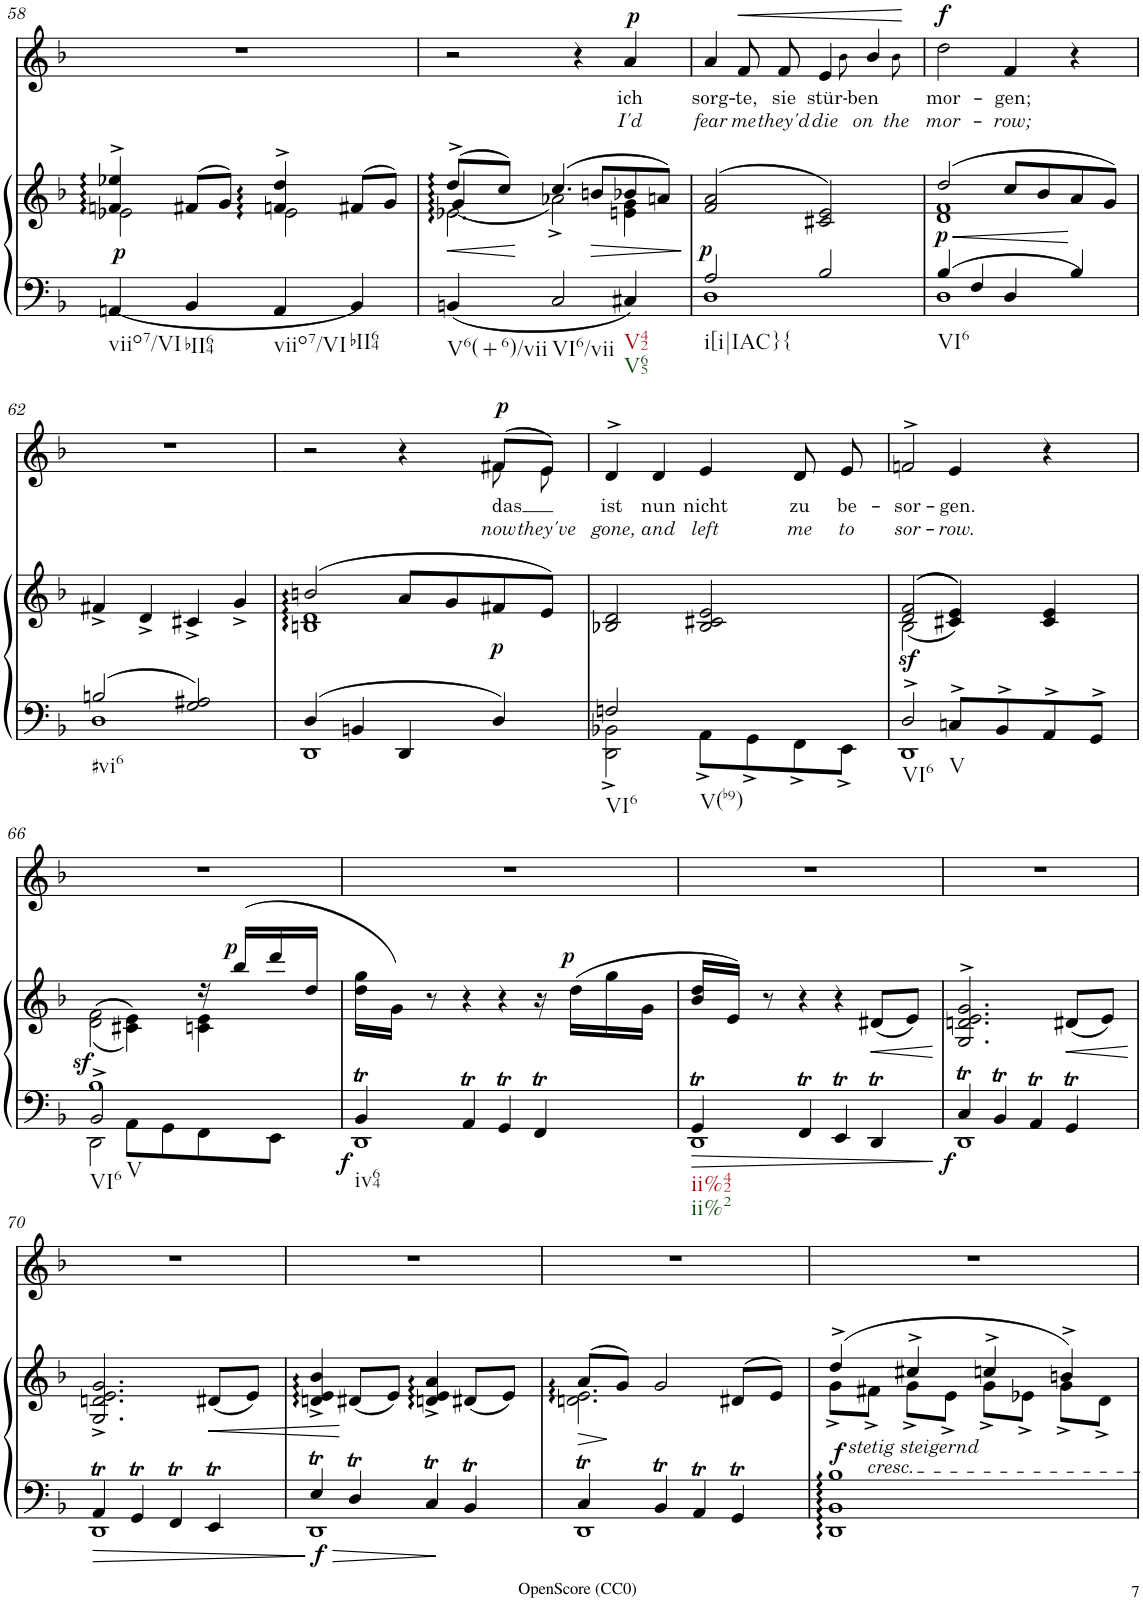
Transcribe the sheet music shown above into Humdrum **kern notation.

**kern	**kern	**dynam	**kern	**text	**text	**dynam
*part2	*part2	*part2	*part1	*part1	*part1	*part1
*staff3	*staff2	*staff2/3	*staff1	*staff1	*staff1	*staff1
*I"Piano	*	*	*I"Voice	*	*	*
*I'Pno	*	*	*	*	*	*
!!LO:PB:g=z
*clefF4	*clefG2	*	*clefG2	*	*	*
*k[b-]	*k[b-]	*	*k[b-]	*	*	*
*M4/4	*M4/4	*	*M4/4	*	*	*
=58	=58	=58	=58	=58	=58	=58
*	*^	*	*	*	*	*
!LO:TX:b:t=viio7/VI	!	!	!	!	!	!	!
!	!	!	!LO:DY:b	!	!	!	!
4AAn/	4fn/^ 4ee-X/^	2e-X\	p	1r	.	.	.
!LO:TX:b:t=bII64	!	!	!	!	!	!	!
4BB-/	(>8f#X/L	.	.	.	.	.	.
.	8g/J)	.	.	.	.	.	.
!LO:TX:b:t=viio7/VI	!	!	!	!	!	!	!
4AA/	4fn/^ 4dd/^	2e-\	.	.	.	.	.
!LO:TX:b:t=bII64	!	!	!	!	!	!	!
4BB-/	(>8f#X/L	.	.	.	.	.	.
.	8g/J)	.	.	.	.	.	.
*	*v	*v	*	*	*	*	*
=59	=59	=59	=59	=59	=59	=59
!LO:TX:b:t=V6(+6)/vii	!	!	!	!	!	!
!	!	!LO:HP:b	!	!	!	!
*	*^	*	*	*	*	*
*	*	*^	*	*	*	*	*
4BBn/	(8dd^/L	(<4g/	2.e-X\	<	2r	.	.	.
.	8cc/J)	.	.	.	.	.	.	.
!LO:TX:b:t=VI6/vii	!	!	!	!	!	!	!	!
2C/	(4.cc/	2a-X^\)	.	.	.	.	.	.
.	.	.	.	.	4r	.	.	.
!	!	!	!	!LO:HP:b	!	!	!	!
.	8bn/L	.	.	>	.	.	.	.
!LO:TX:b:t=V42	!	!	!	!	!	!	!	!
!LO:TX:b:t=V65	!	!	!	!	!	!	!	!
!	!	!	!	!	!	!LO:LY:b	!LO:LY:b	!LO:DY:a
4C#X/	8b-X/	4g\	4en\	.	4a/	ich	I'd	p
.	8an/J)	.	.	.	.	.	.	.
*	*v	*v	*v	*	*	*	*	*
.	.	[	.	.	.	.
=60	=60	=60	=60	=60	=60	=60
*^	*	*	*	*	*	*
!LO:TX:b:t=i[i|IAC}{	!	!	!	!	!	!	!
!	!	!	!LO:DY:b	!	!LO:LY:b	!LO:LY:b	!
*	*	*	*	*^	*	*	*
2A/	1D	(>2f/ 2a/	p	4a/	2ryy	sorg-	fear	.
!	!	!	!	!	!	!LO:LY:b	!LO:LY:b	!LO:HP:b
.	.	.	.	8f/	.	-te,	me	<
!	!	!	!	!	!	!LO:LY:b	!LO:LY:b	!
.	.	.	.	8f/	.	sie	they'd	.
!	!	!	!	!	!	!LO:LY:b	!LO:LY:b	!
2B-/	.	2c#X/ 2e/)	.	4e/	4ryy	stür-	die	.
!	!	!	!	!	!	!LO:LY:b	!LO:LY:b	!
.	.	.	.	4b-/	8b-\	-ben	on	.
!	!	!	!	!	!	!	!LO:LY:b	!
.	.	.	.	.	8b-\	.	the	.
*v	*v	*	*	*v	*v	*	*	*
.	.	.	.	.	.	[
=61	=61	=61	=61	=61	=61	=61
*^	*	*	*	*	*	*
!LO:TX:b:t=VI6	!	!	!	!	!	!	!
!	!	!	!LO:HP:b	!	!LO:LY:b	!LO:LY:b	!
*	*	*^	*	*	*	*	*
!	!	!	!	!LO:DY:n=1:b	!	!	!	!LO:DY:a
4B-/	1D	(2dd/	1d 1f	< p	2dd\	mor-	mor-	f
4F/	.	.	.	.	.	.	.	.
!	!	!	!	!	!	!LO:LY:b	!LO:LY:b	!
4D/	.	8cc/L	.	.	4f/	-gen;	-row;	.
.	.	8b-/	.	.	.	.	.	.
4B-/	.	8a/	.	.	4r	.	.	.
.	.	8g/J)	.	]	.	.	.	.
*	*	*v	*v	*	*	*	*	*
!!LO:LB:g=z
=62	=62	=62	=62	=62	=62	=62	=62
!LO:TX:b:t=#vi6	!	!	!	!	!	!	!
2Bn/	1D	4f#X^/	.	1r	.	.	.
.	.	4d^/	.	.	.	.	.
2G/ 2A#X/	.	4c#X^/	.	.	.	.	.
.	.	4g^/	.	.	.	.	.
=63	=63	=63	=63	=63	=63	=63	=63
*	*	*^	*	*^	*	*	*
4D/	1DD	(2bn/	1Bn 1d	.	2r	2ryy	.	.	.
4BBn/	.	.	.	.	.	.	.	.	.
4DD/	.	8a/L	.	.	4r	4ryy	.	.	.
.	.	8g/	.	.	.	.	.	.	.
!	!	!	!	!LO:DY:b	!	!	!LO:LY:b	!LO:LY:b	!LO:DY:a
4D/	.	8f#X/	.	p	(>8f#X/L	8f#\	das	now	p
!	!	!	!	!	!	!	!	!LO:LY:b	!
.	.	8e/J)	.	.	8e/J)	8e\	.	they've	.
*	*	*v	*v	*	*	*	*	*	*
=64	=64	=64	=64	=64	=64	=64	=64	=64
!LO:TX:b:t=VI6	!	!	!	!	!	!	!	!
!	!	!	!	!	!	!LO:LY:b	!LO:LY:b	!
*	*	*	*	*v	*v	*	*	*
2Fn/	2DD\^ 2BB-X\^	2B-X/ 2d/	.	4d^>/	ist	gone,	.
!	!	!	!	!	!LO:LY:b	!LO:LY:b	!
.	.	.	.	4d/	nun	and	.
!LO:TX:b:t=V(b9)	!	!	!	!	!	!	!
!	!	!	!	!	!LO:LY:b	!LO:LY:b	!
2ryy	8AA^\L	2B-/ 2c#X/ 2e/	.	4e/	nicht	left	.
.	8GG^\	.	.	.	.	.	.
!	!	!	!	!	!LO:LY:b	!LO:LY:b	!
.	8FF^\	.	.	8d/	zu	me	.
!	!	!	!	!	!LO:LY:b	!LO:LY:b	!
.	8EE^\J	.	.	8e/	be-	to	.
=65	=65	=65	=65	=65	=65	=65	=65
*	*	*^	*	*	*	*	*
!LO:TX:b:t=V	!	!	!	!	!	!	!	!
!	!	!	!	!LO:DY:a=2	!	!LO:LY:b	!LO:LY:b	!
2D^/	1DD	(>(2d/ 2f/	(<2B-\	sf	2fn^>/	-sor-	sor-	.
!LO:TX:b:t=VI6	!	!	!	!	!	!	!	!
!	!	!	!	!	!	!LO:LY:b	!LO:LY:b	!
8Cn^/L	.	(4c#X/ 4e/))	2ryy	.	4e/	-gen.	-row.	.
8BB-^/	.	.	.	.	.	.	.	.
8AA^/	.	4c#/ 4e/	.	.	4r	.	.	.
8GG^/J	.	.	.	.	.	.	.	.
!!LO:LB:g=z
=66	=66	=66	=66	=66	=66	=66	=66	=66
*	*^	*	*	*	*	*	*	*
!LO:TX:b:t=V	!	!	!	!	!	!	!	!	!
!	!	!	!	!	!LO:DY:a=2	!	!	!	!
1B-	2BB-^/	2DD\	2.ryy	(<(>2d\ 2f\	sf	1r	.	.	.
!	!LO:TX:b:t=VI6	!	!	!	!	!	!	!	!
.	8AA\L	2ryy	.	4c#X\ 4e\))	.	.	.	.	.
.	8GG\	.	.	.	.	.	.	.	.
.	8FF\	.	16r	4cn\ 4e\	.	.	.	.	.
!	!	!	!	!	!LO:DY:a	!	!	!	!
.	.	.	16bb-/LL	.	p	.	.	.	.
.	8EE\J	.	16ddd/	.	.	.	.	.	.
.	.	.	16dd/JJ	.	.	.	.	.	.
*	*v	*v	*	*	*	*	*	*	*
*	*	*v	*v	*	*	*	*	*
=67	=67	=67	=67	=67	=67	=67	=67
!LO:TX:b:t=iv64	!	!	!	!	!	!	!
!	!	!	!LO:DY:b=2	!	!	!	!
4BB-T/	1DD	16dd\ 16gg\LL	f	1r	.	.	.
.	.	16g\JJ)	.	.	.	.	.
.	.	8r	.	.	.	.	.
4AAt/	.	4r	.	.	.	.	.
4GGT/	.	4r	.	.	.	.	.
4FFT/	.	16r	.	.	.	.	.
!	!	!	!LO:DY:a	!	!	!	!
.	.	(16dd\LL	p	.	.	.	.
.	.	16gg\	.	.	.	.	.
.	.	16g\JJ	.	.	.	.	.
=68	=68	=68	=68	=68	=68	=68	=68
!LO:TX:b:t=ii%42	!	!	!	!	!	!	!
!LO:TX:b:t=ii%2	!	!	!	!	!	!	!
!	!	!	!LO:HP:b=2	!	!	!	!
4GGT/	1DD	16b-/ 16dd/LL	>	1r	.	.	.
.	.	16e/JJ)	.	.	.	.	.
.	.	8r	.	.	.	.	.
4FFT/	.	4r	.	.	.	.	.
4EEt/	.	4r	.	.	.	.	.
!	!	!	!LO:HP:b	!	!	!	!
4DDT/	.	(8d#X/L	<	.	.	.	.
.	.	8e/J)	.	.	.	.	.
*v	*v	*	*	*	*	*	*
.	.	[ [	.	.	.	.
=69	=69	=69	=69	=69	=69	=69
*^	*	*	*	*	*	*
!	!	!	!LO:DY:b=2	!	!	!	!
4CT/	1DD	2.G/^> 2.dn/^> 2.e/^> 2.g/^>	f	1r	.	.	.
4BB-T/	.	.	.	.	.	.	.
4AAt/	.	.	.	.	.	.	.
!	!	!	!LO:HP:b	!	!	!	!
4GGT/	.	(8d#X/L	<	.	.	.	.
.	.	8e/J)	.	.	.	.	.
*v	*v	*	*	*	*	*	*
.	.	]	.	.	.	.
!!LO:LB:g=z
=70	=70	=70	=70	=70	=70	=70
*^	*	*	*	*	*	*
4AAt/	1DD	2.G/^ 2.dn/^ 2.e/^ 2.g/^	.	1r	.	.	.
4GGT/	.	.	.	.	.	.	.
4FFT/	.	.	.	.	.	.	.
!	!	!	!LO:HP:b	!	!	!	!
4EEt/	.	(8d#X/L	<	.	.	.	.
.	.	8e/J)	.	.	.	.	.
=71	=71	=71	=71	=71	=71	=71	=71
!	!	!	!LO:HP:b=2	!	!	!	!
!	!	!	!LO:DY:n=1:b=2	!	!	!	!
4Et/	1DD	4dn/^ 4e/^ 4b-/^	> f	1r	.	.	.
4DT/	.	(8d#X/L	[	.	.	.	.
.	.	8e/J)	.	.	.	.	.
4CT/	.	4dn/^ 4e/^ 4a/^	.	.	.	.	.
4BB-T/	.	(8d#X/L	[	.	.	.	.
.	.	8e/J)	.	.	.	.	.
=72	=72	=72	=72	=72	=72	=72	=72
*	*	*^	*	*	*	*	*
4CT/	1DD	(>8a/L	2.dn\ 2.e\	.	1r	.	.	.
.	.	8g/J)	.	]	.	.	.	.
4BB-T/	.	2g/	.	.	.	.	.	.
4AAt/	.	.	.	.	.	.	.	.
4GGT/	.	(>8d#X/L	4ryy	.	.	.	.	.
.	.	8e/J)	.	.	.	.	.	.
*v	*v	*	*	*	*	*	*	*
=73	=73	=73	=73	=73	=73	=73	=73
!	!LO:TX:b:i:t=stetig steigernd	!	!	!	!	!	!
!	!	!	!LO:DY:b	!	!	!	!
1DD 1BB- 1B-	(4dd^/	8g^\L	f	1r	.	.	.
!	!	!LO:TX:b:i:t=cresc.	!	!	!	!	!
.	.	8f#X^\J	.	.	.	.	.
.	4cc#X^/	8g^\L	.	.	.	.	.
.	.	8e^\J	.	.	.	.	.
.	4ccn^/	8g^\L	.	.	.	.	.
.	.	8e-X^\J	.	.	.	.	.
.	4bn^/)	8g^\L	.	.	.	.	.
.	.	8d^\J	.	.	.	.	.
*	*v	*v	*	*	*	*	*
=	=	=	=	=	=	=
*-	*-	*-	*-	*-	*-	*-
